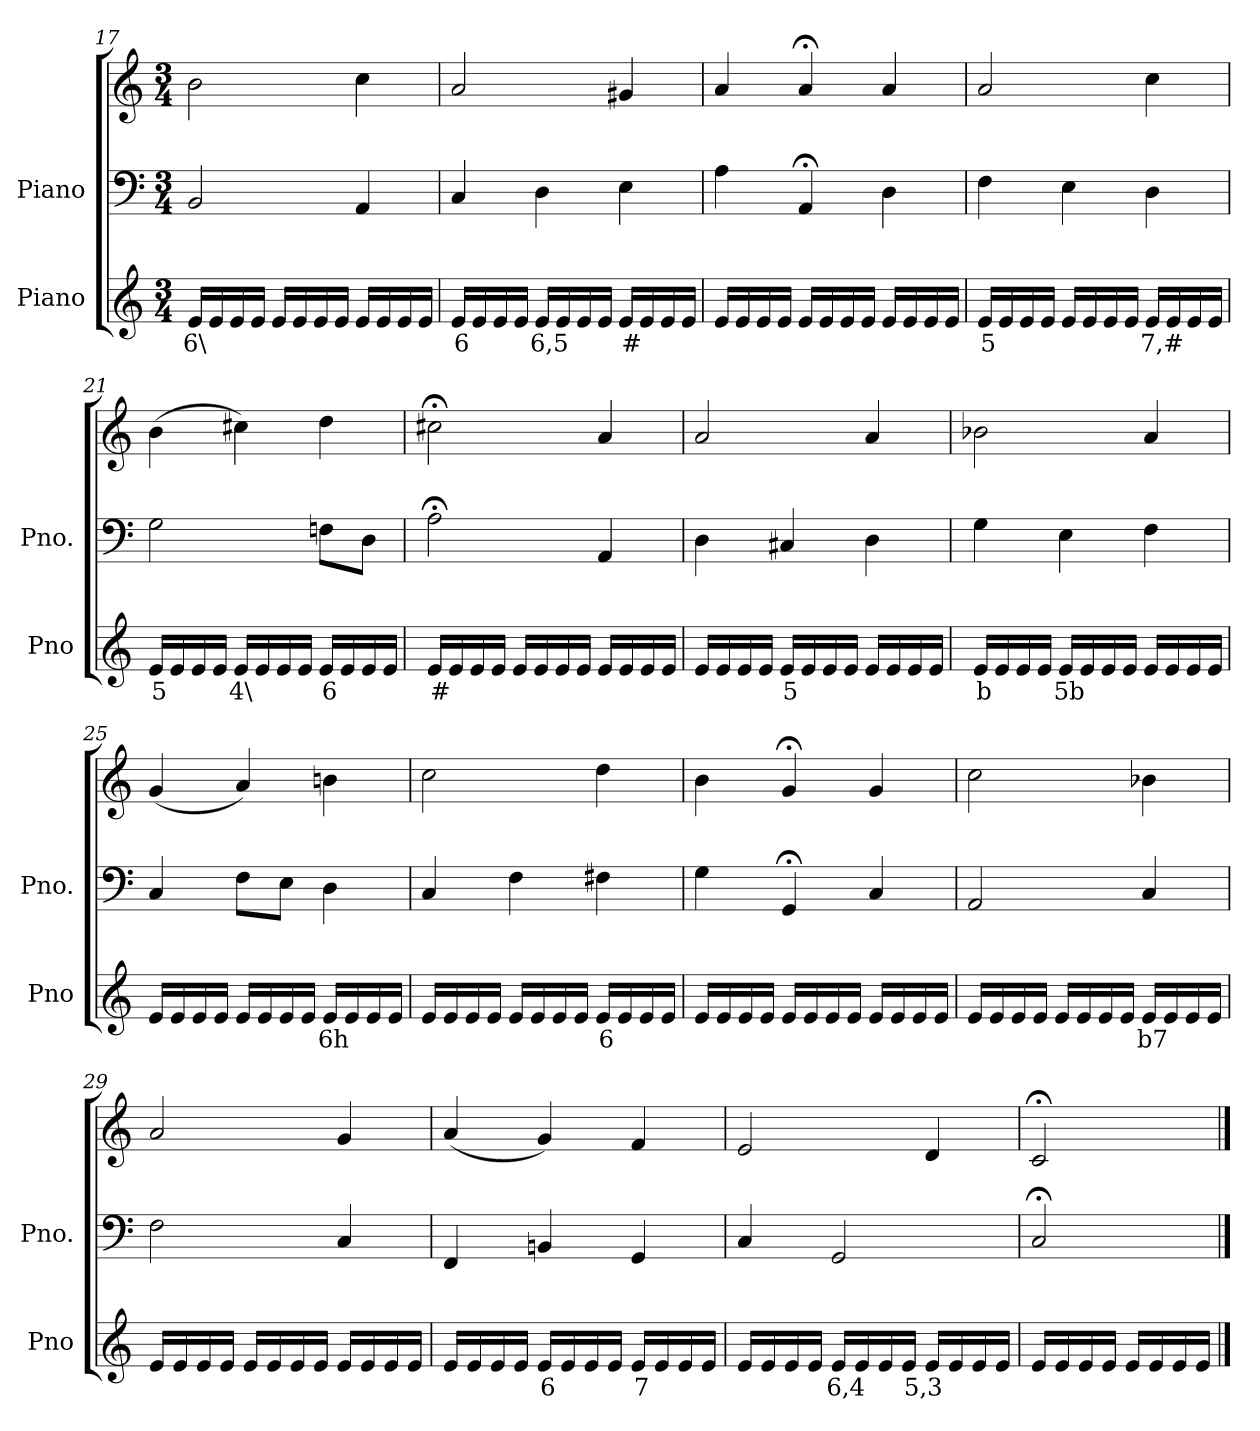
**kern	**text	**kern	**kern
*part2	*part2	*part1	*part1
*staff3	*staff3	*staff2	*staff1
*I"Piano	*	*I"Piano	*
*I'Pno	*	*I'Pno.	*
*clefG2	*	*clefF4	*clefG2
*k[]	*	*k[]	*k[]
*M3/4	*	*M3/4	*M3/4
=17	=17	=17	=17
!	!LO:LY:b	!	!
16e/LL	6\	2BB/	2b\
16e/	.	.	.
16e/	.	.	.
16e/JJ	.	.	.
16e/LL	.	.	.
16e/	.	.	.
16e/	.	.	.
16e/JJ	.	.	.
16e/LL	.	4AA/	4cc\
16e/	.	.	.
16e/	.	.	.
16e/JJ	.	.	.
=18	=18	=18	=18
!	!LO:LY:b	!	!
16e/LL	6	4C/	2a/
16e/	.	.	.
16e/	.	.	.
16e/JJ	.	.	.
!	!LO:LY:b	!	!
16e/LL	6,5	4D\	.
16e/	.	.	.
16e/	.	.	.
16e/JJ	.	.	.
!	!LO:LY:b	!	!
16e/LL	#	4E\	4g#X/
16e/	.	.	.
16e/	.	.	.
16e/JJ	.	.	.
=19	=19	=19	=19
16e/LL	.	4A\	4a/
16e/	.	.	.
16e/	.	.	.
16e/JJ	.	.	.
16e/LL	.	4AA;</	4a;</
16e/	.	.	.
16e/	.	.	.
16e/JJ	.	.	.
16e/LL	.	4D\	4a/
16e/	.	.	.
16e/	.	.	.
16e/JJ	.	.	.
=20	=20	=20	=20
!	!LO:LY:b	!	!
16e/LL	5	4F\	2a/
16e/	.	.	.
16e/	.	.	.
16e/JJ	.	.	.
!	!LO:LY:b	!	!
16e/LL	_	4E\	.
16e/	.	.	.
16e/	.	.	.
16e/JJ	.	.	.
!	!LO:LY:b	!	!
16e/LL	7,#	4D\	4cc\
16e/	.	.	.
16e/	.	.	.
16e/JJ	.	.	.
=21	=21	=21	=21
!	!LO:LY:b	!	!
16e/LL	5	2G\	(>4b\
16e/	.	.	.
16e/	.	.	.
16e/JJ	.	.	.
!	!LO:LY:b	!	!
16e/LL	4\	.	4cc#X\)
16e/	.	.	.
16e/	.	.	.
16e/JJ	.	.	.
!	!LO:LY:b	!	!
16e/LL	6	8Fn\L	4dd\
16e/	.	.	.
!	!LO:LY:b	!	!
16e/	_	8D\J	.
16e/JJ	.	.	.
=22	=22	=22	=22
!	!LO:LY:b	!	!
16e/LL	#	2A;<\	2cc#X;<\
16e/	.	.	.
16e/	.	.	.
16e/JJ	.	.	.
16e/LL	.	.	.
16e/	.	.	.
16e/	.	.	.
16e/JJ	.	.	.
16e/LL	.	4AA/	4a/
16e/	.	.	.
16e/	.	.	.
16e/JJ	.	.	.
=23	=23	=23	=23
16e/LL	.	4D\	2a/
16e/	.	.	.
16e/	.	.	.
16e/JJ	.	.	.
!	!LO:LY:b	!	!
16e/LL	5	4C#X/	.
16e/	.	.	.
16e/	.	.	.
16e/JJ	.	.	.
16e/LL	.	4D\	4a/
16e/	.	.	.
16e/	.	.	.
16e/JJ	.	.	.
=24	=24	=24	=24
!	!LO:LY:b	!	!
16e/LL	b	4G\	2b-X\
16e/	.	.	.
16e/	.	.	.
16e/JJ	.	.	.
!	!LO:LY:b	!	!
16e/LL	5b	4E\	.
16e/	.	.	.
16e/	.	.	.
16e/JJ	.	.	.
16e/LL	.	4F\	4a/
16e/	.	.	.
16e/	.	.	.
16e/JJ	.	.	.
=25	=25	=25	=25
16e/LL	.	4C/	(<4g/
16e/	.	.	.
16e/	.	.	.
16e/JJ	.	.	.
16e/LL	.	8F\L	4a/)
16e/	.	.	.
!	!LO:LY:b	!	!
16e/	_	8E\J	.
16e/JJ	.	.	.
!	!LO:LY:b	!	!
16e/LL	6h	4D\	4bn\
16e/	.	.	.
16e/	.	.	.
16e/JJ	.	.	.
=26	=26	=26	=26
16e/LL	.	4C/	2cc\
16e/	.	.	.
16e/	.	.	.
16e/JJ	.	.	.
16e/LL	.	4F\	.
16e/	.	.	.
16e/	.	.	.
16e/JJ	.	.	.
!	!LO:LY:b	!	!
16e/LL	6	4F#X\	4dd\
16e/	.	.	.
16e/	.	.	.
16e/JJ	.	.	.
=27	=27	=27	=27
16e/LL	.	4G\	4b\
16e/	.	.	.
16e/	.	.	.
16e/JJ	.	.	.
16e/LL	.	4GG;</	4g;</
16e/	.	.	.
16e/	.	.	.
16e/JJ	.	.	.
16e/LL	.	4C/	4g/
16e/	.	.	.
16e/	.	.	.
16e/JJ	.	.	.
=28	=28	=28	=28
16e/LL	.	2AA/	2cc\
16e/	.	.	.
16e/	.	.	.
16e/JJ	.	.	.
16e/LL	.	.	.
16e/	.	.	.
16e/	.	.	.
16e/JJ	.	.	.
!	!LO:LY:b	!	!
16e/LL	b7	4C/	4b-X\
16e/	.	.	.
16e/	.	.	.
16e/JJ	.	.	.
=29	=29	=29	=29
16e/LL	.	2F\	2a/
16e/	.	.	.
16e/	.	.	.
16e/JJ	.	.	.
16e/LL	.	.	.
16e/	.	.	.
16e/	.	.	.
16e/JJ	.	.	.
16e/LL	.	4C/	4g/
16e/	.	.	.
16e/	.	.	.
16e/JJ	.	.	.
=30	=30	=30	=30
16e/LL	.	4FF/	(<4a/
16e/	.	.	.
16e/	.	.	.
16e/JJ	.	.	.
!	!LO:LY:b	!	!
16e/LL	6	4BBn/	4g/)
16e/	.	.	.
16e/	.	.	.
16e/JJ	.	.	.
!	!LO:LY:b	!	!
16e/LL	7	4GG/	4f/
16e/	.	.	.
16e/	.	.	.
16e/JJ	.	.	.
=31	=31	=31	=31
16e/LL	.	4C/	2e/
16e/	.	.	.
16e/	.	.	.
16e/JJ	.	.	.
!	!LO:LY:b	!	!
16e/LL	6,4	2GG/	.
16e/	.	.	.
16e/	.	.	.
16e/JJ	.	.	.
!	!LO:LY:b	!	!
16e/LL	5,3	.	4d/
16e/	.	.	.
16e/	.	.	.
16e/JJ	.	.	.
=32	=32	=32	=32
16e/LL	.	2C;</	2c;</
16e/	.	.	.
16e/	.	.	.
16e/JJ	.	.	.
16e/LL	.	.	.
16e/	.	.	.
16e/	.	.	.
16e/JJ	.	.	.
==	==	==	==
*-	*-	*-	*-
